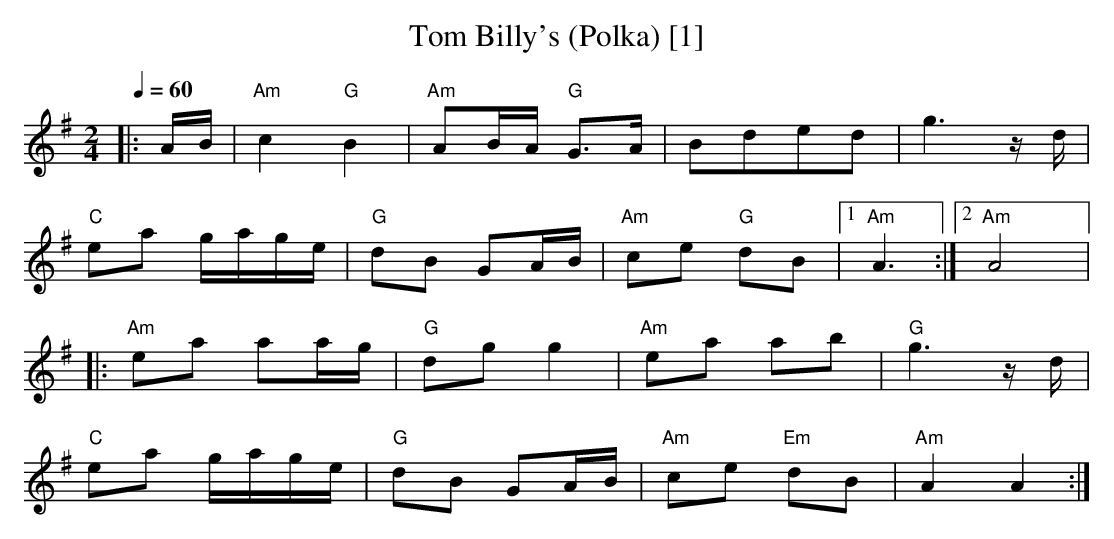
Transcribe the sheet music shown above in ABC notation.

X:1
T:Tom Billy's (Polka) [1]
M:2/4
L:1/16
K:Ador
Q:1/4=60
|:AB|"Am"c4 "G"B4|"Am"A2BA "G"G3A|B2d2e2d2|g6 z d|
"C"e2a2 gage|"G"d2B2 G2AB|"Am"c2e2 "G"d2B2|[1"Am"A6:|[2"Am"A8|:
"Am"e2a2 a2ag|"G"d2g2 g4|"Am"e2a2 a2b2|"G"g6 z d|
"C"e2a2 gage|"G"d2B2 G2AB|"Am"c2e2 "Em"d2B2|"Am"A4 A4:|
